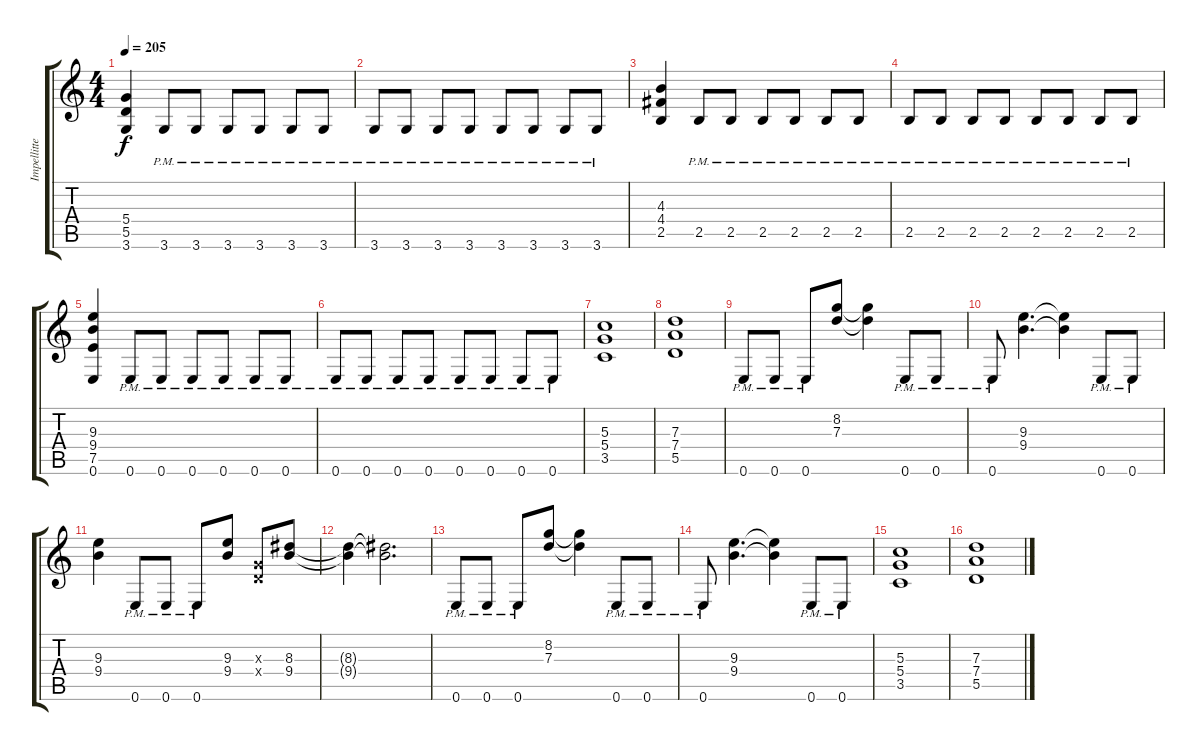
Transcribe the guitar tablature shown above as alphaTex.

\track ("Impellitteri" "Impellitte") {instrument distortionguitar}
\staff {score tabs}
\tuning (E4 B3 G3 D3 A2 E2) {hide}
\ts (4 4)
\tempo 205
\clef g2
\ks c
(5.4 5.5 3.6).4{dy f} 3.6{pm}.8 3.6{pm}.8 3.6{pm}.8 3.6{pm}.8 3.6{pm}.8 3.6{pm}.8 |
3.6{pm}.8 3.6{pm}.8 3.6{pm}.8 3.6{pm}.8 3.6{pm}.8 3.6{pm}.8 3.6{pm}.8 3.6{pm}.8 |
(4.3 4.4 2.5).4 2.5{pm}.8 2.5{pm}.8 2.5{pm}.8 2.5{pm}.8 2.5{pm}.8 2.5{pm}.8 |
2.5{pm}.8 2.5{pm}.8 2.5{pm}.8 2.5{pm}.8 2.5{pm}.8 2.5{pm}.8 2.5{pm}.8 2.5{pm}.8 |
(9.3 9.4 7.5 0.6).4 0.6{pm}.8 0.6{pm}.8 0.6{pm}.8 0.6{pm}.8 0.6{pm}.8 0.6{pm}.8 |
0.6{pm}.8 0.6{pm}.8 0.6{pm}.8 0.6{pm}.8 0.6{pm}.8 0.6{pm}.8 0.6{pm}.8 0.6{pm}.8 |
(5.3 5.4 3.5).1 |
(7.3 7.4 5.5).1 |
0.6{pm}.8 0.6{pm}.8 0.6{pm}.8 (8.2 7.3).8 (8.2{t} 7.3{t}).4 0.6{pm}.8 0.6{pm}.8 |
0.6{pm}.8 (9.3 9.4).4{d} (9.3{t} 9.4{t}).4 0.6{pm}.8 0.6{pm}.8 |
(9.3 9.4).4 0.6{pm}.8 0.6{pm}.8 0.6{pm}.8 (9.3 9.4).8 (0.3{x} 0.4{x}).8 (8.3 9.4).8 |
(8.3{t} 9.4{t}).4 (8.3{t} 9.4{t}).2{d} |
0.6{pm}.8 0.6{pm}.8 0.6{pm}.8 (8.2 7.3).8 (8.2{t} 7.3{t}).4 0.6{pm}.8 0.6{pm}.8 |
0.6{pm}.8 (9.3 9.4).4{d} (9.3{t} 9.4{t}).4 0.6{pm}.8 0.6{pm}.8 |
(5.3 5.4 3.5).1 |
(7.3 7.4 5.5).1
